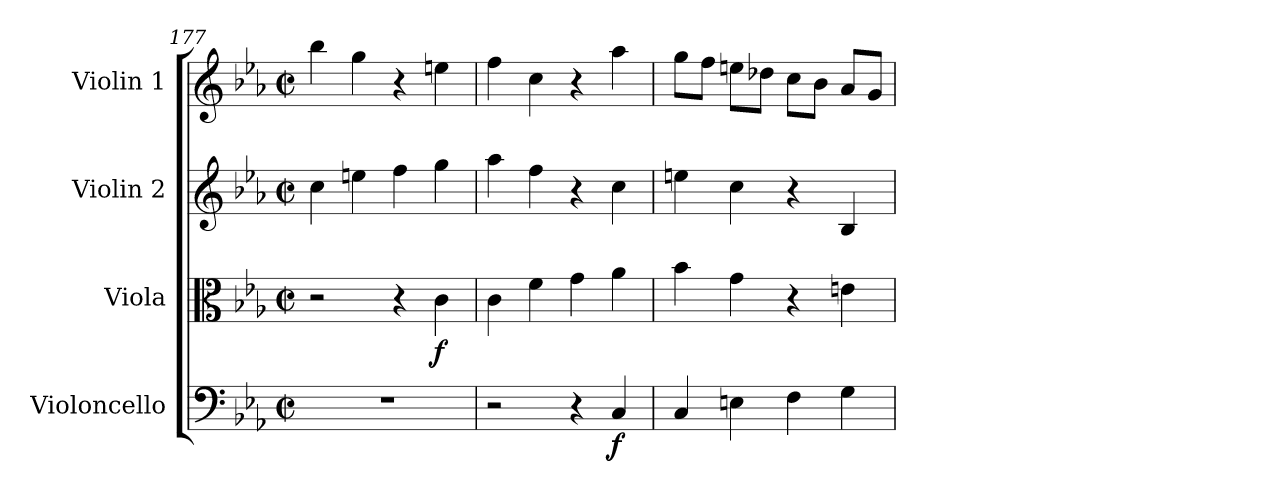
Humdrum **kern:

**kern	**dynam	**kern	**dynam	**kern	**kern
*part4	*part4	*part3	*part3	*part2	*part1
*staff4	*staff4	*staff3	*staff3	*staff2	*staff1
*I"Violoncello	*	*I"Viola	*	*I"Violin 2	*I"Violin 1
*I'Vc	*	*I'Vla	*	*I'Vln	*I'Vln
*clefF4	*	*clefC3	*	*clefG2	*clefG2
*k[b-e-a-]	*	*k[b-e-a-]	*	*k[b-e-a-]	*k[b-e-a-]
*M2/2	*	*M2/2	*	*M2/2	*M2/2
*met(c|)	*	*met(c|)	*	*met(c|)	*met(c|)
=177	=177	=177	=177	=177	=177
1r	.	2r	.	4cc\	4bb-\
.	.	.	.	4een\	4gg\
.	.	4r	.	4ff\	4r
!	!	!	!LO:DY:b	!	!
.	.	4c\	f	4gg\	4een\
=178	=178	=178	=178	=178	=178
2r	.	4c\	.	4aa-\	4ff\
.	.	4f\	.	4ff\	4cc\
4r	.	4g\	.	4r	4r
!	!LO:DY:b	!	!	!	!
4C/	f	4a-\	.	4cc\	4aa-\
=179	=179	=179	=179	=179	=179
4C/	.	4b-\	.	4een\	8gg\L
.	.	.	.	.	8ff\J
4En\	.	4g\	.	4cc\	8een\L
.	.	.	.	.	8dd-X\J
4F\	.	4r	.	4r	8cc\L
.	.	.	.	.	8b-\J
4G\	.	4en\	.	4B-/	8a-/L
.	.	.	.	.	8g/J
=	=	=	=	=	=
*-	*-	*-	*-	*-	*-
